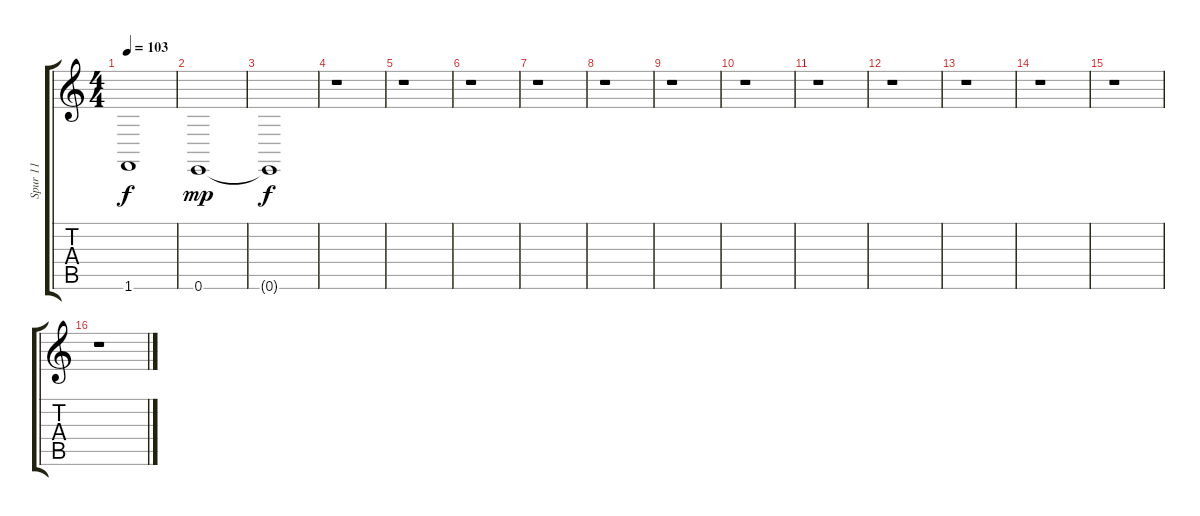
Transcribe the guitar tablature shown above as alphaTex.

\track ("Spur 11" "Spur 11") {instrument synthstrings1}
\staff {score tabs}
\tuning (E4 B3 G3 D3 A2 E2) {hide}
\ts (4 4)
\tempo 103
\clef g2
\ks c
1.6.1{dy f} |
0.6.1{dy mp} |
0.6{t}.1{dy f} |
r.1 |
r.1 |
r.1 |
r.1 |
r.1 |
r.1 |
r.1 |
r.1 |
r.1 |
r.1 |
r.1 |
r.1 |
r.1
